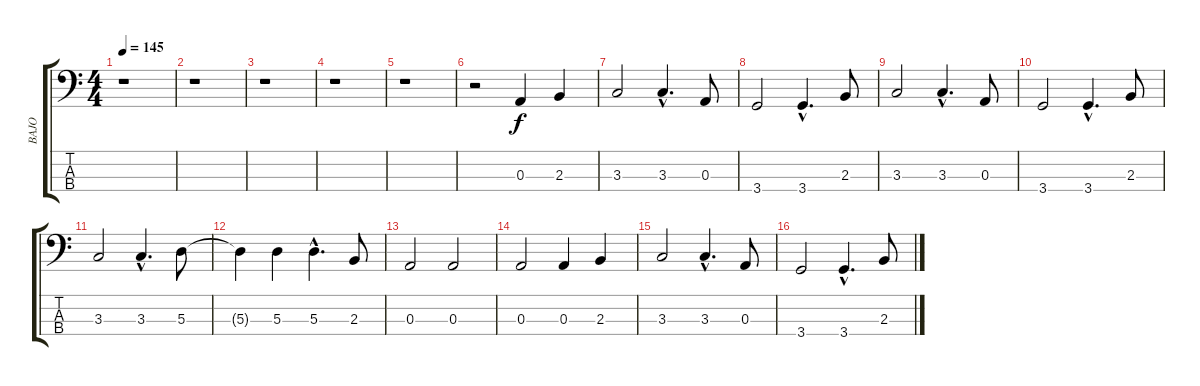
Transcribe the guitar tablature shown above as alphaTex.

\track ("BAJO" "BAJO") {instrument electricbassfinger}
\staff {score tabs}
\tuning (G2 D2 A1 E1) {hide}
\ts (4 4)
\tempo 145
\clef f4
\ks c
r.1{dy f} |
r.1 |
r.1 |
r.1 |
r.1 |
r.2 0.3.4 2.3.4 |
3.3.2 3.3{hac}.4{d} 0.3.8 |
3.4.2 3.4{hac}.4{d} 2.3.8 |
3.3.2 3.3{hac}.4{d} 0.3.8 |
3.4.2 3.4{hac}.4{d} 2.3.8 |
3.3.2 3.3{hac}.4{d} 5.3.8 |
5.3{t}.4 5.3.4 5.3{hac}.4{d} 2.3.8 |
0.3.2 0.3.2 |
0.3.2 0.3.4 2.3.4 |
3.3.2 3.3{hac}.4{d} 0.3.8 |
3.4.2 3.4{hac}.4{d} 2.3.8
